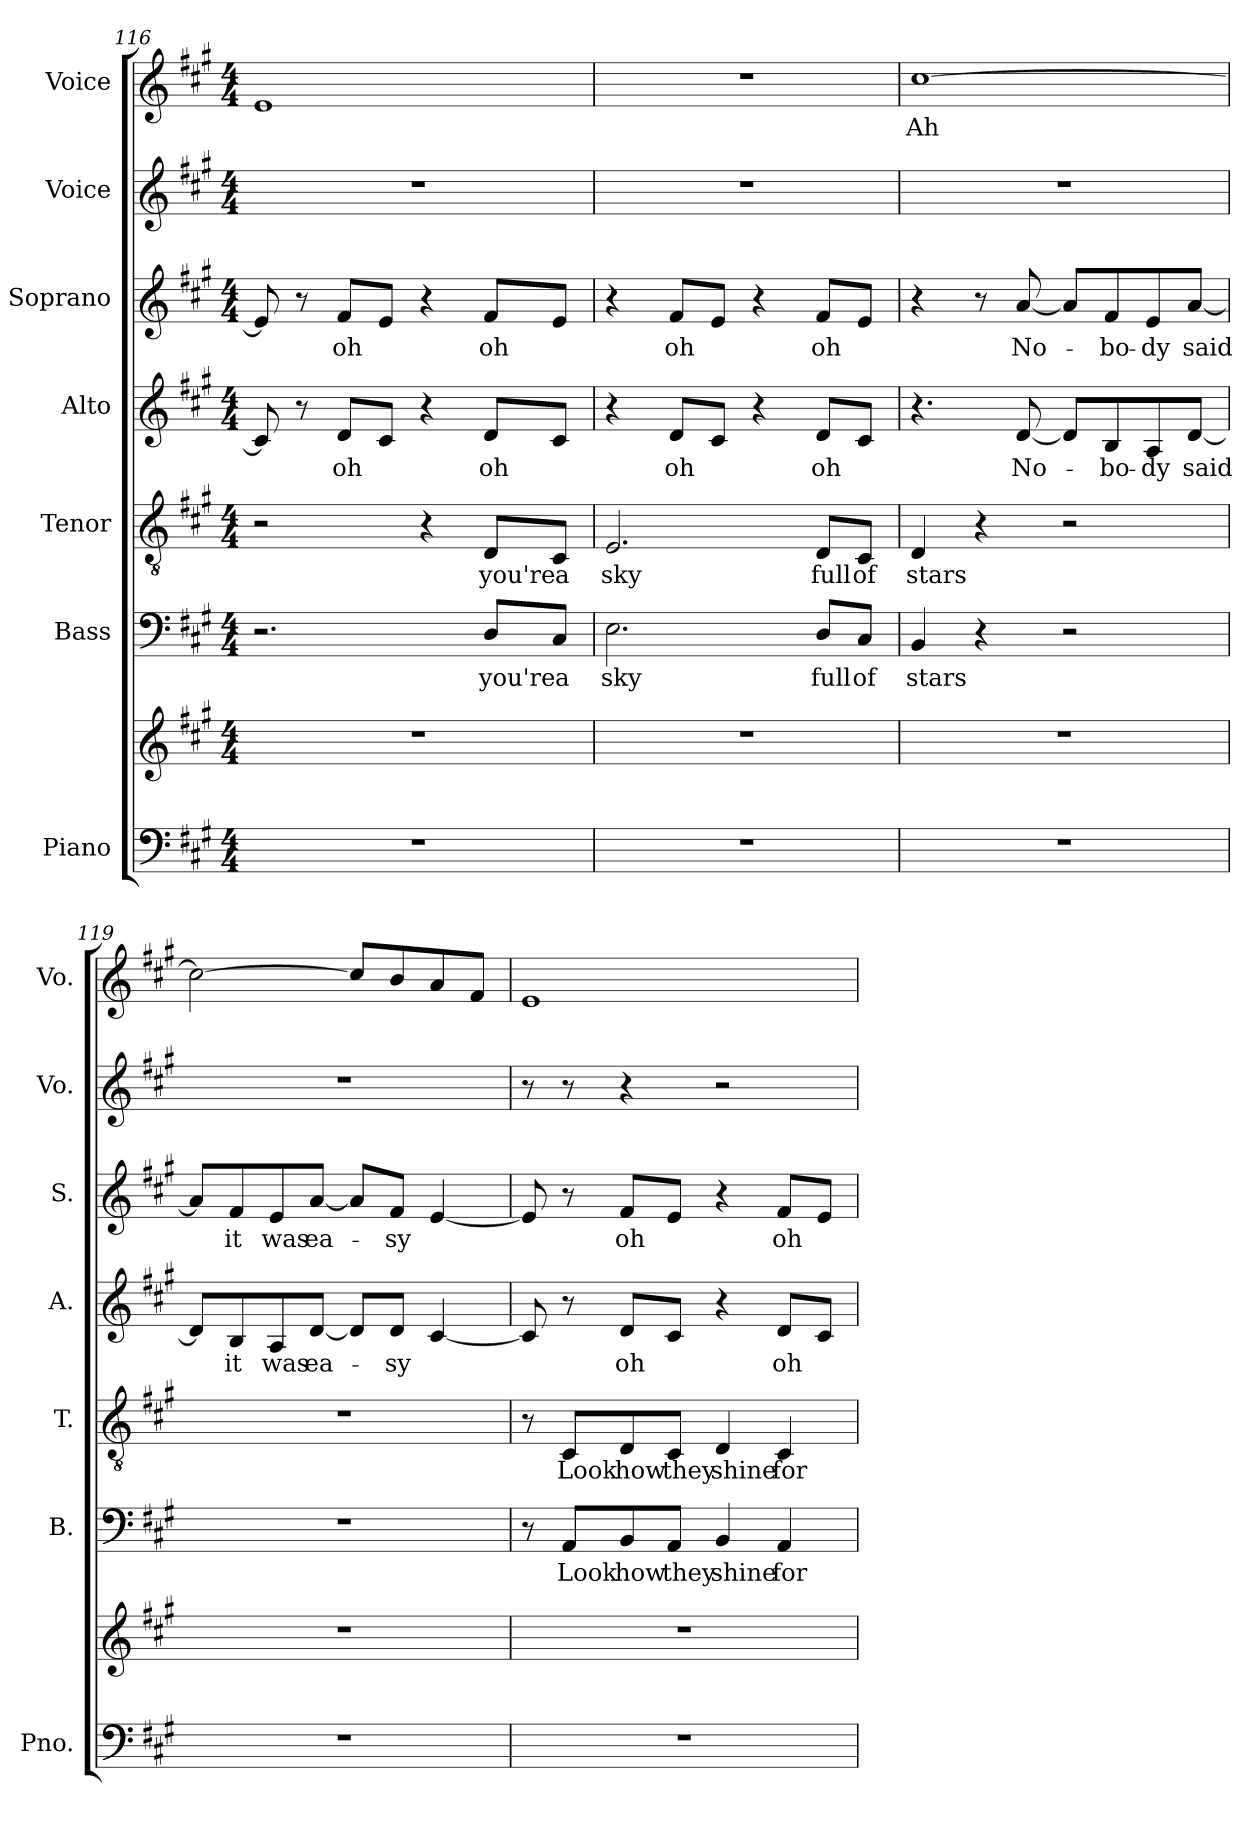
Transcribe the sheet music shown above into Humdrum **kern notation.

**kern	**kern	**kern	**text	**kern	**text	**kern	**text	**kern	**text	**kern	**kern	**text
*part7	*part7	*part6	*part6	*part5	*part5	*part4	*part4	*part3	*part3	*part2	*part1	*part1
*staff8	*staff7	*staff6	*staff6	*staff5	*staff5	*staff4	*staff4	*staff3	*staff3	*staff2	*staff1	*staff1
*I"Piano	*	*I"Bass	*	*I"Tenor	*	*I"Alto	*	*I"Soprano	*	*I"Voice	*I"Voice	*
*I'Pno.	*	*I'B.	*	*I'T.	*	*I'A.	*	*I'S.	*	*I'Vo.	*I'Vo.	*
*clefF4	*clefG2	*clefF4	*	*clefGv2	*	*clefG2	*	*clefG2	*	*clefG2	*clefG2	*
*k[f#c#g#]	*k[f#c#g#]	*k[f#c#g#]	*	*k[f#c#g#]	*	*k[f#c#g#]	*	*k[f#c#g#]	*	*k[f#c#g#]	*k[f#c#g#]	*
*M4/4	*M4/4	*M4/4	*	*M4/4	*	*M4/4	*	*M4/4	*	*M4/4	*M4/4	*
=116	=116	=116	=116	=116	=116	=116	=116	=116	=116	=116	=116	=116
1r	1r	2.r	.	2r	.	8c#/]	.	8e/]	.	1r	1e	.
.	.	.	.	.	.	8r	.	8r	.	.	.	.
.	.	.	.	.	.	8d/L	oh	8f#/L	oh	.	.	.
.	.	.	.	.	.	8c#/J	.	8e/J	.	.	.	.
.	.	.	.	4r	.	4r	.	4r	.	.	.	.
.	.	8D/L	you're	8D/L	you're	8d/L	oh	8f#/L	oh	.	.	.
.	.	8C#/J	a	8C#/J	a	8c#/J	.	8e/J	.	.	.	.
=117	=117	=117	=117	=117	=117	=117	=117	=117	=117	=117	=117	=117
1r	1r	2.E\	sky	2.E/	sky	4r	.	4r	.	1r	1r	.
.	.	.	.	.	.	8d/L	oh	8f#/L	oh	.	.	.
.	.	.	.	.	.	8c#/J	.	8e/J	.	.	.	.
.	.	.	.	.	.	4r	.	4r	.	.	.	.
.	.	8D/L	full	8D/L	full	8d/L	oh	8f#/L	oh	.	.	.
.	.	8C#/J	of	8C#/J	of	8c#/J	.	8e/J	.	.	.	.
!!LO:LB:g=z
=118	=118	=118	=118	=118	=118	=118	=118	=118	=118	=118	=118	=118
1r	1r	4BB/	stars	4D/	stars	4.r	.	4r	.	1r	[1cc#	Ah
.	.	4r	.	4r	.	.	.	8r	.	.	.	.
.	.	.	.	.	.	[8d/	No-	[8a/	No-	.	.	.
.	.	2r	.	2r	.	8d/L]	.	8a/L]	.	.	.	.
.	.	.	.	.	.	8B/	-bo-	8f#/	-bo-	.	.	.
.	.	.	.	.	.	8A/	-dy	8e/	-dy	.	.	.
.	.	.	.	.	.	[8d/J	said	[8a/J	said	.	.	.
=119	=119	=119	=119	=119	=119	=119	=119	=119	=119	=119	=119	=119
1r	1r	1r	.	1r	.	8d/L]	.	8a/L]	.	1r	2cc#\_	.
.	.	.	.	.	.	8B/	it	8f#/	it	.	.	.
.	.	.	.	.	.	8A/	was	8e/	was	.	.	.
.	.	.	.	.	.	[8d/J	ea-	[8a/J	ea-	.	.	.
.	.	.	.	.	.	8d/L]	.	8a/L]	.	.	8cc#/L]	.
.	.	.	.	.	.	8d/J	-sy	8f#/J	-sy	.	8b/	.
.	.	.	.	.	.	[4c#/	.	[4e/	.	.	8a/	.
.	.	.	.	.	.	.	.	.	.	.	8f#/J	.
=120	=120	=120	=120	=120	=120	=120	=120	=120	=120	=120	=120	=120
1r	1r	8r	.	8r	.	8c#/]	.	8e/]	.	8r	1e	.
.	.	8AA/L	Look	8C#/L	Look	8r	.	8r	.	8r	.	.
.	.	8BB/	how	8D/	how	8d/L	oh	8f#/L	oh	4r	.	.
.	.	8AA/J	they	8C#/J	they	8c#/J	.	8e/J	.	.	.	.
.	.	4BB/	shine	4D/	shine	4r	.	4r	.	2r	.	.
.	.	4AA/	for	4C#/	for	8d/L	oh	8f#/L	oh	.	.	.
.	.	.	.	.	.	8c#/J	.	8e/J	.	.	.	.
=	=	=	=	=	=	=	=	=	=	=	=	=
*-	*-	*-	*-	*-	*-	*-	*-	*-	*-	*-	*-	*-
